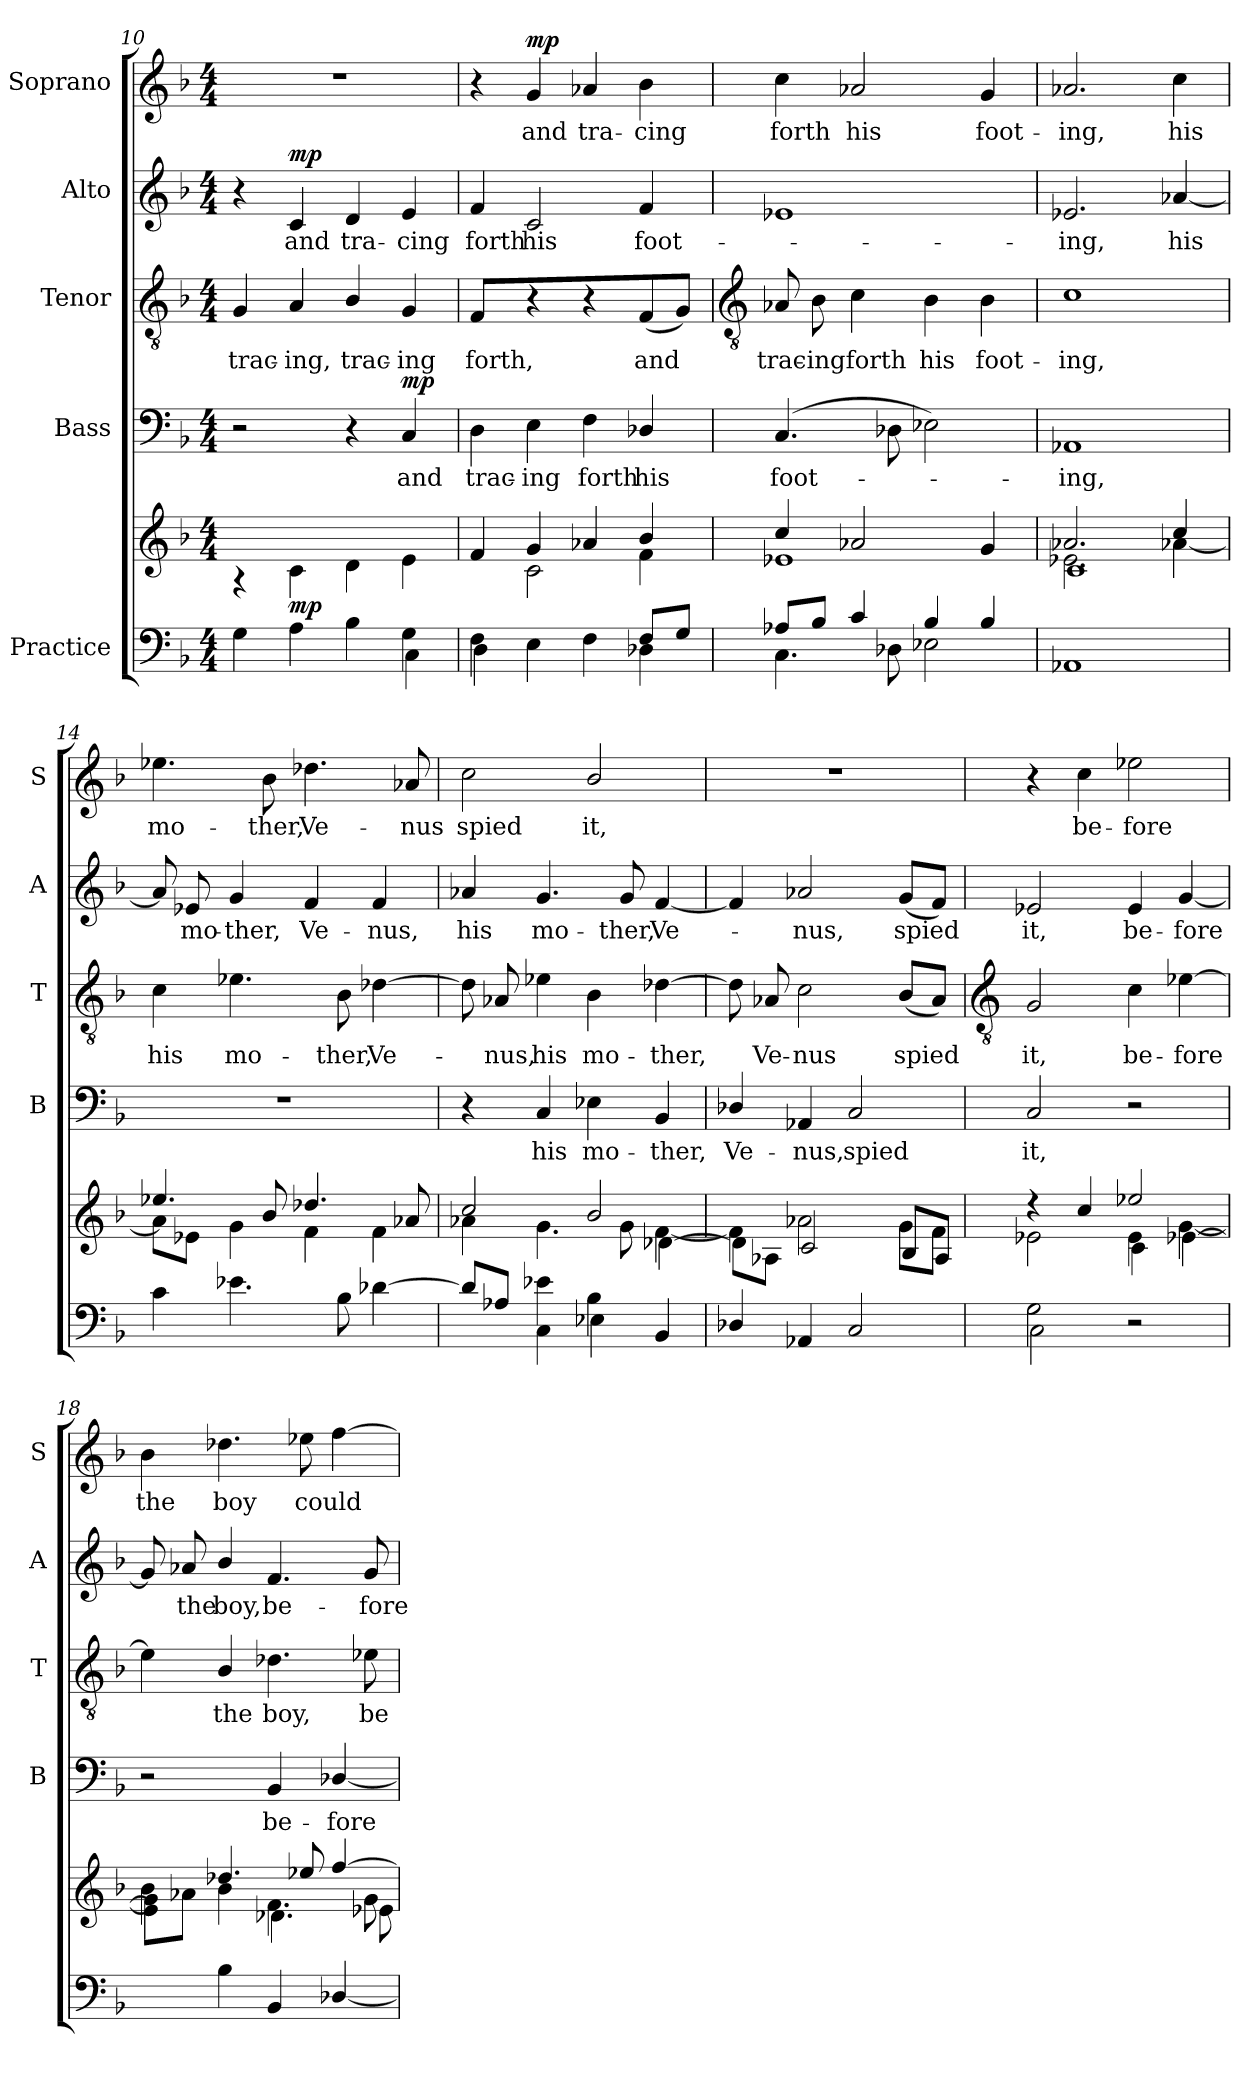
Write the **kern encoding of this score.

**kern	**kern	**dynam	**kern	**text	**dynam	**kern	**text	**kern	**text	**dynam	**kern	**text	**dynam
*part5	*part5	*part5	*part4	*part4	*part4	*part3	*part3	*part2	*part2	*part2	*part1	*part1	*part1
*staff6	*staff5	*staff5/6	*staff4	*staff4	*staff4	*staff3	*staff3	*staff2	*staff2	*staff2	*staff1	*staff1	*staff1
*I"Practice	*	*	*I"Bass	*	*	*I"Tenor	*	*I"Alto	*	*	*I"Soprano	*	*
*	*	*	*I'B	*	*	*I'T	*	*I'A	*	*	*I'S	*	*
*clefF4	*clefG2	*	*clefF4	*	*	*clefGv2	*	*clefG2	*	*	*clefG2	*	*
*k[b-]	*k[b-]	*	*k[b-]	*	*	*k[b-]	*	*k[b-]	*	*	*k[b-]	*	*
*F:	*F:	*	*F:	*	*	*F:	*	*F:	*	*	*F:	*	*
*M4/4	*M4/4	*	*M4/4	*	*	*M4/4	*	*M4/4	*	*	*M4/4	*	*
=10	=10	=10	=10	=10	=10	=10	=10	=10	=10	=10	=10	=10	=10
*^	*^	*	*	*	*	*	*	*	*	*	*	*	*
!	!	!	!	!	!	!	!	!	!LO:LY:b	!	!	!	!	!	!
4G\	2ryy	1ryy	4r	.	2r	.	.	4G	trac-	4r	.	.	1r	.	.
!	!	!	!	!LO:DY:b	!	!	!	!	!LO:LY:b	!	!LO:LY:b	!LO:DY:b	!	!	!
4A\	.	.	4c	mp	.	.	.	4A	-ing,	4c	and	mp	.	.	.
!	!	!	!	!	!	!	!	!	!LO:LY:b	!	!LO:LY:b	!	!	!	!
4B-\	4ryy	.	4d	.	4r	.	.	4B-/	trac-	4d	tra-	.	.	.	.
!	!	!	!	!	!	!LO:LY:b	!LO:DY:b	!	!LO:LY:b	!	!LO:LY:b	!	!	!	!
4G\	4C\	.	4e	.	4C	and	mp	4G	-ing	4e	-cing	.	.	.	.
=11	=11	=11	=11	=11	=11	=11	=11	=11	=11	=11	=11	=11	=11	=11	=11
!	!	!	!	!	!	!LO:LY:b	!	!	!LO:LY:b	!	!LO:LY:b	!	!	!	!
4F\	4D	4ryy	4f	.	4D	trac-	.	4F	forth,	4f	forth	.	4r	.	.
!	!	!	!	!	!	!LO:LY:b	!	!	!	!	!LO:LY:b	!	!	!LO:LY:b	!LO:DY:b
2ryy	4E	4g	2c\	.	4E	-ing	.	4r	.	2c	his	.	4g	and	mp
!	!	!	!	!	!	!LO:LY:b	!	!	!	!	!	!	!	!LO:LY:b	!
.	4F	4a-X	.	.	4F	forth	.	4r	.	.	.	.	4a-X	tra-	.
!	!	!	!	!	!	!LO:LY:b	!	!	!LO:LY:b	!	!LO:LY:b	!	!	!LO:LY:b	!
8F/L	4D-X\	4b-/	4f	.	4D-X/	his	.	(<8F	and	4f	foot-	.	4b-	-cing	.
8G/J	.	.	.	.	.	.	.	8GJ)	.	.	.	.	.	.	.
!!LO:LB:g=z
=12	=12	=12	=12	=12	=12	=12	=12	=12	=12	=12	=12	=12	=12	=12	=12
*	*	*	*	*	*	*	*	*clefGv2	*	*	*	*	*	*	*
!	!	!	!	!	!	!LO:LY:b	!	!	!LO:LY:b	!	!	!	!	!LO:LY:b	!
8A-X/L	4.C\	4cc/	1e-X	.	(>4.C	foot-	.	8A-X	trac-	1e-X	.	.	4cc	forth	.
!	!	!	!	!	!	!	!	!	!LO:LY:b	!	!	!	!	!	!
8B-/J	.	.	.	.	.	.	.	8B-	-ing	.	.	.	.	.	.
!	!	!	!	!	!	!	!	!	!LO:LY:b	!	!	!	!	!LO:LY:b	!
4c/	.	2a-X/	.	.	.	.	.	4c	forth	.	.	.	2a-X	his	.
.	8D-X\	.	.	.	8D-X\	.	.	.	.	.	.	.	.	.	.
!	!	!	!	!	!	!	!	!	!LO:LY:b	!	!	!	!	!	!
4B-/	2E-X\	.	.	.	2E-X\)	.	.	4B-	his	.	.	.	.	.	.
!	!	!	!	!	!	!	!	!	!LO:LY:b	!	!	!	!	!LO:LY:b	!
4B-/	.	4g	.	.	.	.	.	4B-	foot-	.	.	.	4g	foot-	.
*v	*v	*	*	*	*	*	*	*	*	*	*	*	*	*	*
=13	=13	=13	=13	=13	=13	=13	=13	=13	=13	=13	=13	=13	=13	=13
*	*	*^	*	*	*	*	*	*	*	*	*	*	*	*
!	!	!	!	!	!	!LO:LY:b	!	!	!LO:LY:b	!	!LO:LY:b	!	!	!LO:LY:b	!
1AA-X	2.a-X	2.e-X	1c/	.	1AA-X	ing,	.	1c	-ing,	2.e-X	ing,	.	2.a-X	-ing,	.
!	!	!	!	!	!	!	!	!	!	!	!LO:LY:b	!	!	!LO:LY:b	!
.	4cc	[4a-X\	.	.	.	.	.	.	.	[4a-X	his	.	4cc	his	.
*	*	*v	*v	*	*	*	*	*	*	*	*	*	*	*	*
=14	=14	=14	=14	=14	=14	=14	=14	=14	=14	=14	=14	=14	=14	=14
*^	*	*	*	*	*	*	*	*	*	*	*	*	*	*
!	!	!	!	!	!	!	!	!	!LO:LY:b	!	!	!	!	!LO:LY:b	!
4c\	1ryy	4.ee-X/	8a-\L]	.	1r	.	.	4c	his	8a-]	.	.	4.ee-X	mo-	.
!	!	!	!	!	!	!	!	!	!	!	!LO:LY:b	!	!	!	!
.	.	.	8e-X\J	.	.	.	.	.	.	8e-X	mo-	.	.	.	.
!	!	!	!	!	!	!	!	!	!LO:LY:b	!	!LO:LY:b	!	!	!	!
4.e-X\	.	.	4g\	.	.	.	.	4.e-X	mo-	4g	-ther,	.	.	.	.
!	!	!	!	!	!	!	!	!	!	!	!	!	!	!LO:LY:b	!
.	.	8b-/	.	.	.	.	.	.	.	.	.	.	8b-	-ther,	.
!	!	!	!	!	!	!	!	!	!	!	!LO:LY:b	!	!	!LO:LY:b	!
.	.	4.dd-X/	4f\	.	.	.	.	.	.	4f	Ve-	.	4.dd-X	Ve-	.
!	!	!	!	!	!	!	!	!	!LO:LY:b	!	!	!	!	!	!
8B-\	.	.	.	.	.	.	.	8B-	-ther,	.	.	.	.	.	.
!	!	!	!	!	!	!	!	!	!LO:LY:b	!	!LO:LY:b	!	!	!	!
[4d-X\	.	.	4f\	.	.	.	.	[4d-X	Ve-	4f	-nus,	.	.	.	.
!	!	!	!	!	!	!	!	!	!	!	!	!	!	!LO:LY:b	!
.	.	8a-X	.	.	.	.	.	.	.	.	.	.	8a-X	-nus	.
=15	=15	=15	=15	=15	=15	=15	=15	=15	=15	=15	=15	=15	=15	=15	=15
*	*	*	*^	*	*	*	*	*	*	*	*	*	*	*	*
!	!	!	!	!	!	!	!	!	!	!	!	!LO:LY:b	!	!	!LO:LY:b	!
8d-/L]	4ryy	2cc/	4a-X\	2.ryy	.	4r	.	.	8d-]	.	4a-X	his	.	2cc	spied	.
!	!	!	!	!	!	!	!	!	!	!LO:LY:b	!	!	!	!	!	!
8A-X/J	.	.	.	.	.	.	.	.	8A-X	nus,	.	.	.	.	.	.
!	!	!	!	!	!	!	!LO:LY:b	!	!	!LO:LY:b	!	!LO:LY:b	!	!	!	!
4e-X\	4C\	.	4.g\	.	.	4C	his	.	4e-X	his	4.g	mo-	.	.	.	.
!	!	!	!	!	!	!	!LO:LY:b	!	!	!LO:LY:b	!	!	!	!	!LO:LY:b	!
4B-\	4E-X	2b-/	.	.	.	4E-X	mo-	.	4B-	mo-	.	.	.	2b-/	it,	.
!	!	!	!	!	!	!	!	!	!	!	!	!LO:LY:b	!	!	!	!
.	.	.	8g\	.	.	.	.	.	.	.	8g	-ther,	.	.	.	.
!	!	!	!	!	!	!	!LO:LY:b	!	!	!LO:LY:b	!	!LO:LY:b	!	!	!	!
4ryy	4BB-	.	[4f\	[4d-\	.	4BB-	-ther,	.	[4d-	-ther,	[4f	Ve-	.	.	.	.
=16	=16	=16	=16	=16	=16	=16	=16	=16	=16	=16	=16	=16	=16	=16	=16	=16
!	!	!	!	!	!	!	!LO:LY:b	!	!	!	!	!	!	!	!	!
*v	*v	*	*	*	*	*	*	*	*	*	*	*	*	*	*	*
4D-X/	1ryy	4f]	8d-\L]	.	4D-X/	Ve-	.	8d-]	.	4f]	.	.	1r	.	.
!	!	!	!	!	!	!	!	!	!LO:LY:b	!	!	!	!	!	!
.	.	.	8A-X\J	.	.	.	.	8A-X	Ve-	.	.	.	.	.	.
!	!	!	!	!	!	!LO:LY:b	!	!	!LO:LY:b	!	!LO:LY:b	!	!	!	!
4AA-X	.	2a-X	2c/	.	4AA-X	-nus,	.	2c	-nus	2a-X	nus,	.	.	.	.
!	!	!	!	!	!	!LO:LY:b	!	!	!	!	!	!	!	!	!
2C/	.	.	.	.	2C	spied	.	.	.	.	.	.	.	.	.
!	!	!	!	!	!	!	!	!	!LO:LY:b	!	!LO:LY:b	!	!	!	!
.	.	8gL	8B-L	.	.	.	.	(<8B-L	spied	(<8gL	spied	.	.	.	.
.	.	8fJ	8A-J	.	.	.	.	8A-J)	.	8fJ)	.	.	.	.	.
!!LO:LB:g=z
=17	=17	=17	=17	=17	=17	=17	=17	=17	=17	=17	=17	=17	=17	=17	=17
*	*	*	*	*	*	*	*	*clefGv2	*	*	*	*	*	*	*
*^	*	*	*	*	*	*	*	*	*	*	*	*	*	*	*
!	!	!	!	!	!	!	!LO:LY:b	!	!	!LO:LY:b	!	!LO:LY:b	!	!	!	!
2G\	2C\	4r	2e-X\	2ryy	.	2C	it,	.	2G	it,	2e-X	it,	.	4r	.	.
!	!	!	!	!	!	!	!	!	!	!	!	!	!	!	!LO:LY:b	!
.	.	4cc/	.	.	.	.	.	.	.	.	.	.	.	4cc	be-	.
!	!	!	!	!	!	!	!	!	!	!LO:LY:b	!	!LO:LY:b	!	!	!LO:LY:b	!
2ryy	2r	2ee-X/	4e-\	4c\	.	2r	.	.	4c	be-	4e-	be-	.	2ee-X	-fore	.
!	!	!	!	!	!	!	!	!	!	!LO:LY:b	!	!LO:LY:b	!	!	!	!
.	.	.	[4g\	[4e-X\	.	.	.	.	[4e-X	-fore	[4g	-fore	.	.	.	.
=18	=18	=18	=18	=18	=18	=18	=18	=18	=18	=18	=18	=18	=18	=18	=18	=18
!	!	!	!	!	!	!	!	!	!	!	!	!	!	!	!LO:LY:b	!
4ryy	2ryy	4b-\	8g\]	4e-\]	.	2r	.	.	4e-]	.	8g]	.	.	4b-	the	.
!	!	!	!	!	!	!	!	!	!	!	!	!LO:LY:b	!	!	!	!
.	.	.	8a-XJ	.	.	.	.	.	.	.	8a-X	the	.	.	.	.
!	!	!	!	!	!	!	!	!	!	!LO:LY:b	!	!LO:LY:b	!	!	!LO:LY:b	!
4B-\	.	4.dd-X/	4b-\	4ryy	.	.	.	.	4B-/	the	4b-/	boy,	.	4.dd-X	boy	.
!	!	!	!	!	!	!	!LO:LY:b	!	!	!LO:LY:b	!	!LO:LY:b	!	!	!	!
2ryy	4BB-/	.	4.f\	4.d-X\	.	4BB-	be-	.	4.d-X	boy,	4.f	be-	.	.	.	.
!	!	!	!	!	!	!	!	!	!	!	!	!	!	!	!LO:LY:b	!
.	.	8ee-X/L	.	.	.	.	.	.	.	.	.	.	.	8ee-XL	could	.
!	!	!	!	!	!	!	!LO:LY:b	!	!	!	!	!	!	!	!	!
.	[4D-X/	[4ff/	.	.	.	[4D-X/	-fore	.	.	.	.	.	.	[4ff	.	.
!	!	!	!	!	!	!	!	!	!	!LO:LY:b	!	!LO:LY:b	!	!	!	!
.	.	.	8g\	8e-X\	.	.	.	.	8e-X	be-	8gL	-fore	.	.	.	.
*v	*v	*	*	*	*	*	*	*	*	*	*	*	*	*	*	*
*	*v	*v	*v	*	*	*	*	*	*	*	*	*	*	*	*
=	=	=	=	=	=	=	=	=	=	=	=	=	=
*-	*-	*-	*-	*-	*-	*-	*-	*-	*-	*-	*-	*-	*-
